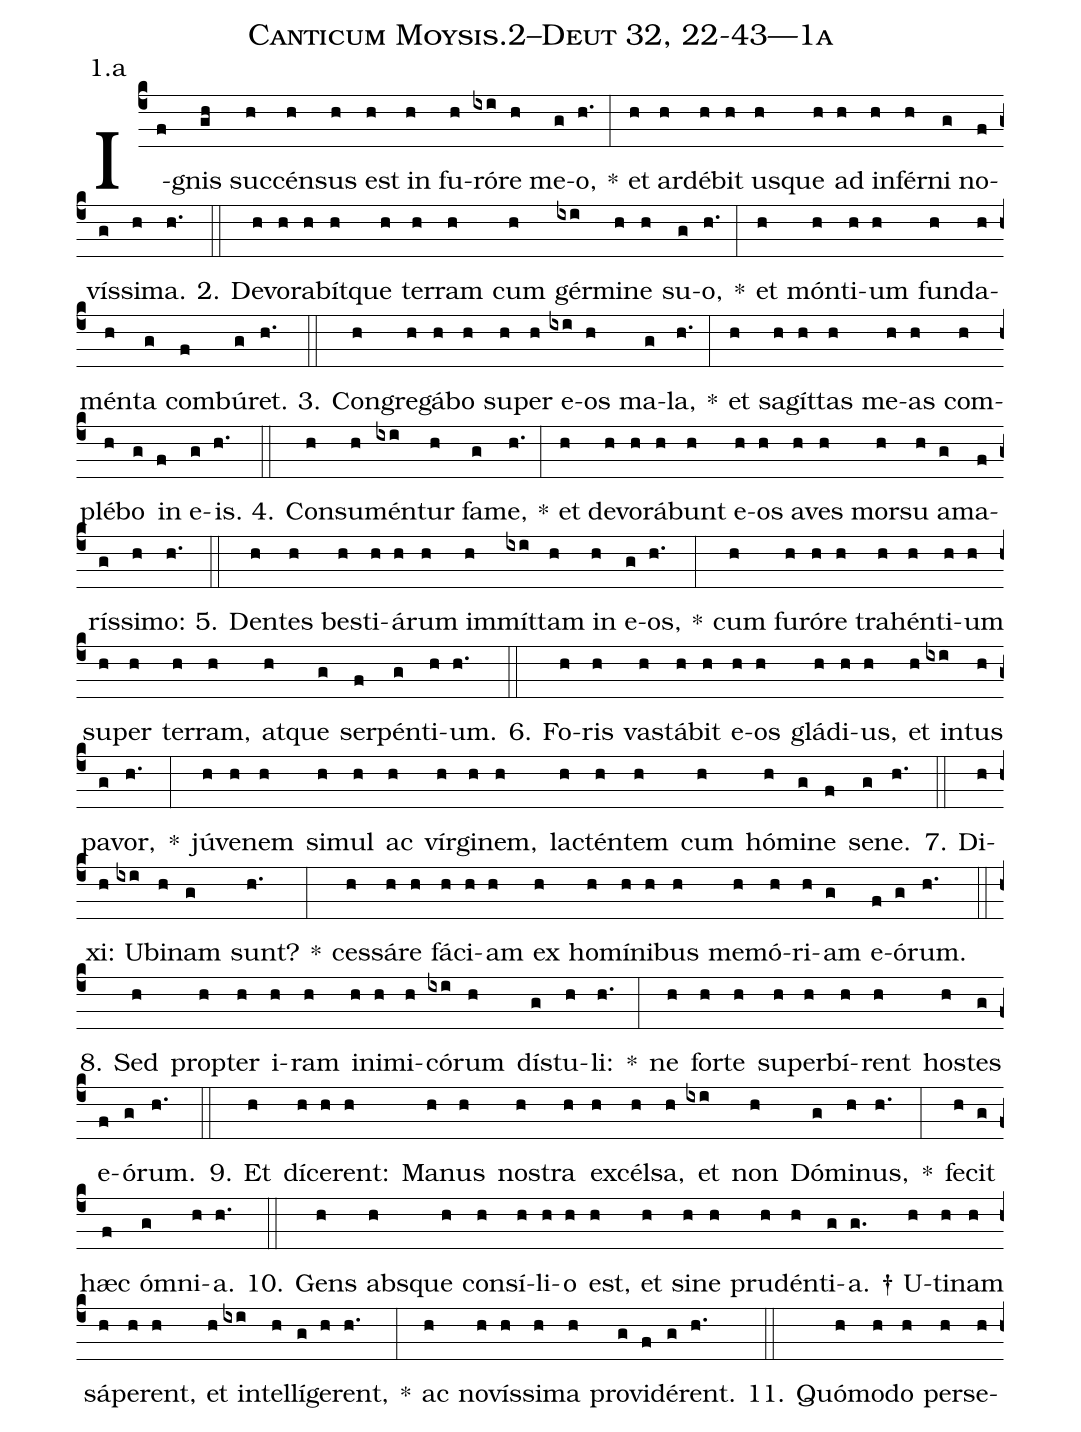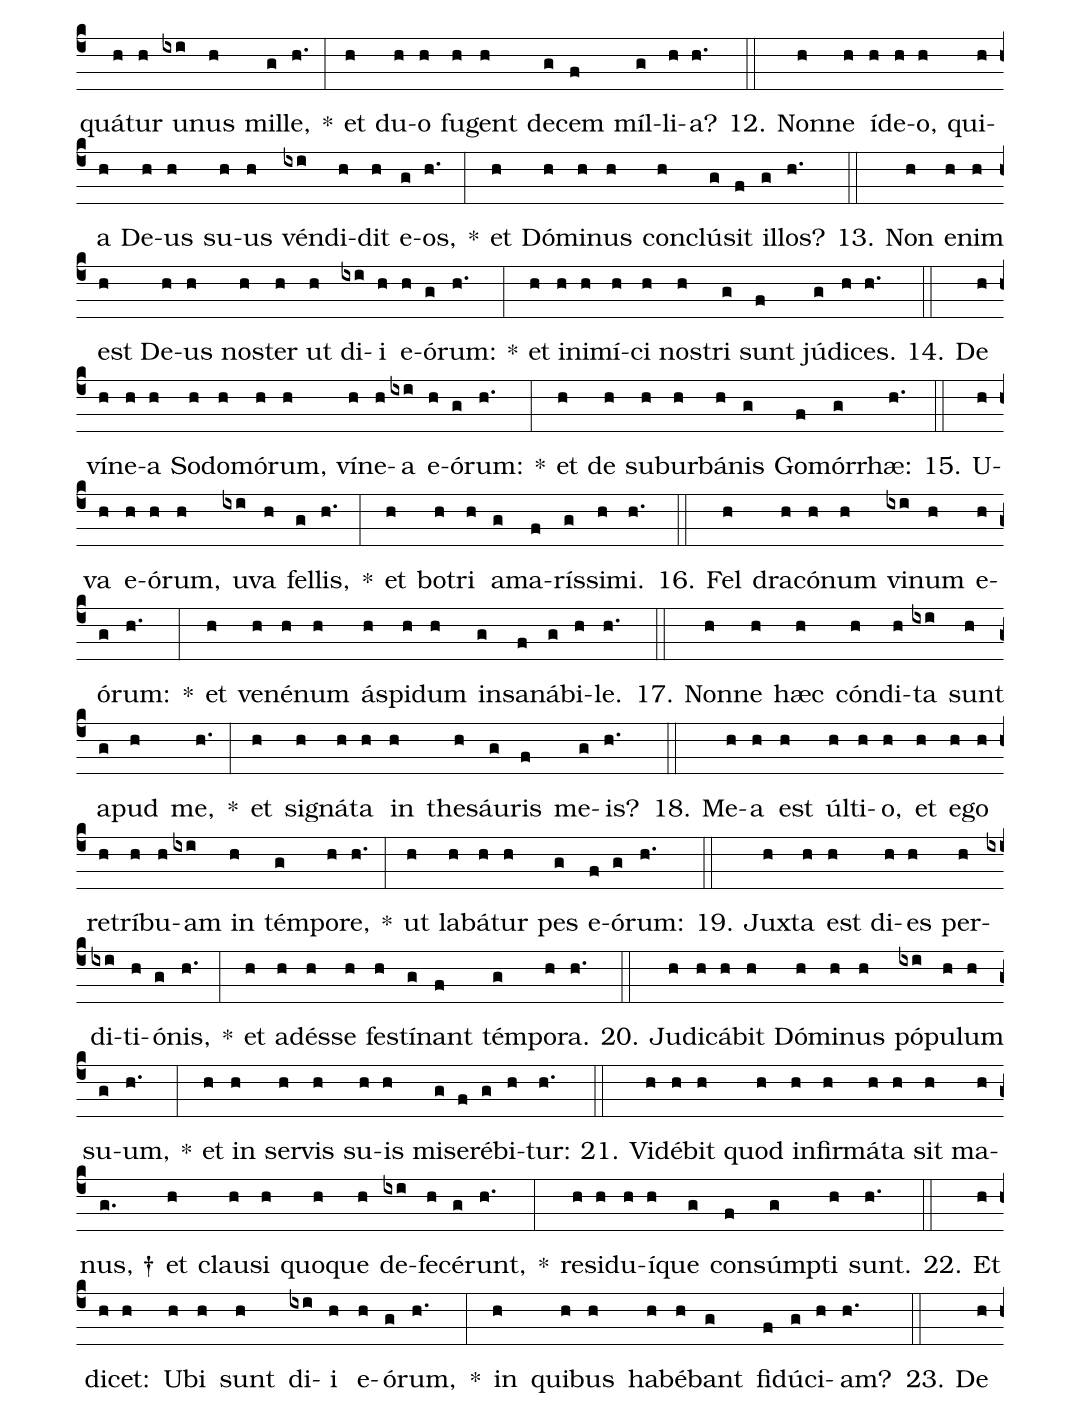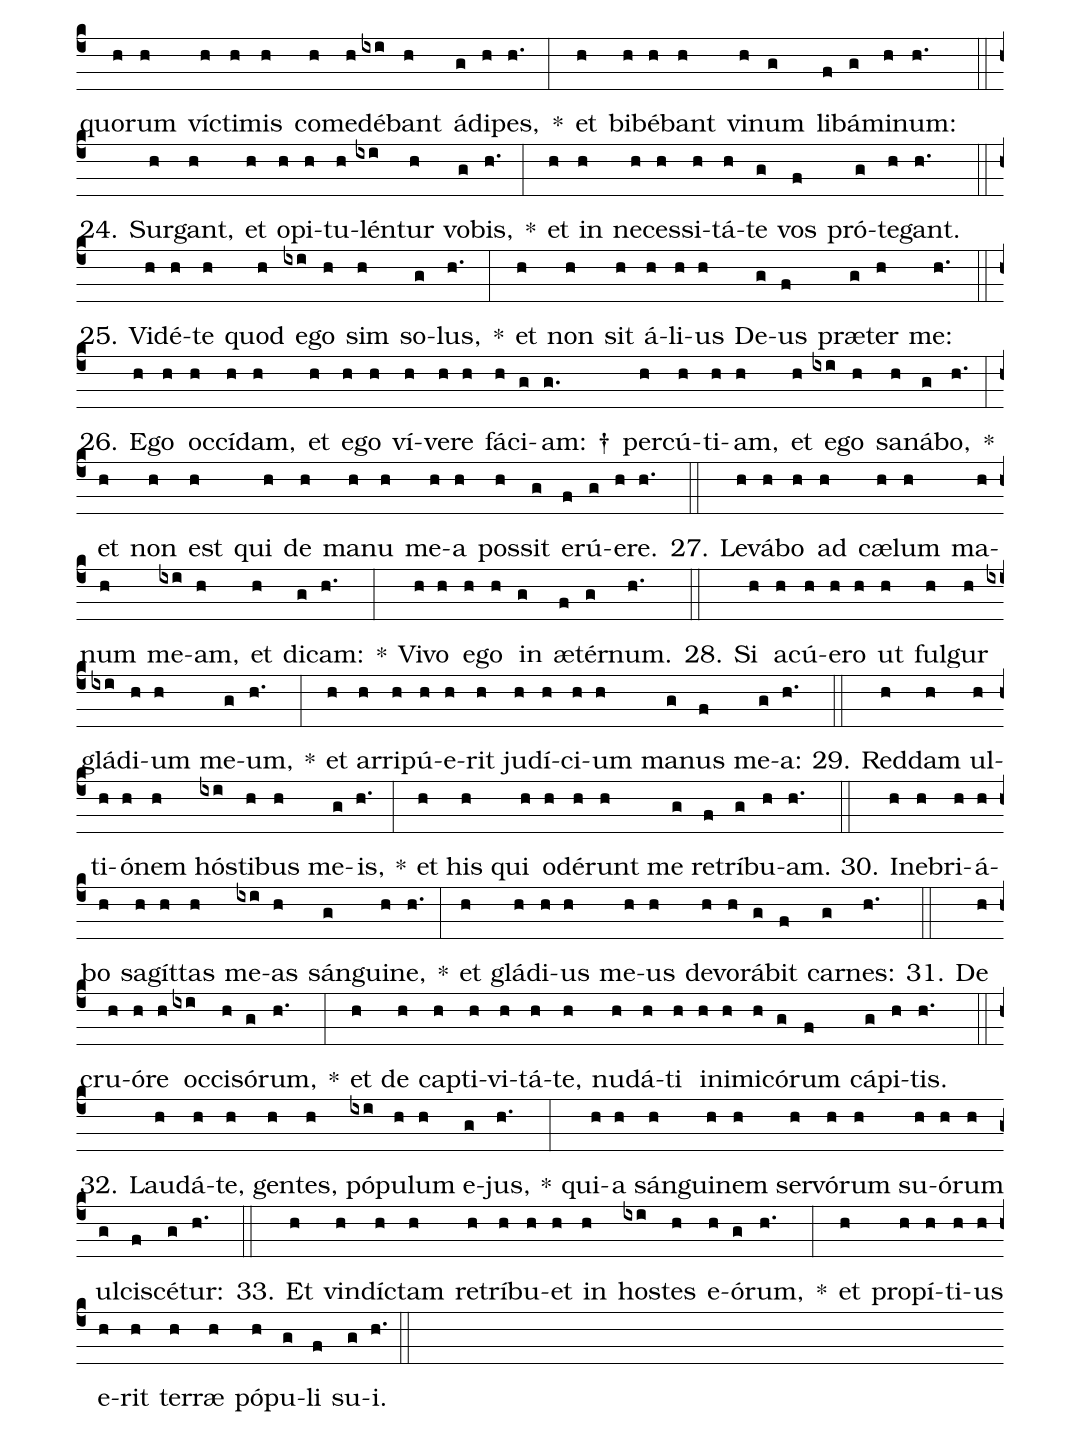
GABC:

name: Canticum Moysis.2--Deut 32, 22-43---1a;
annotation: 1.a;
%%
(c4)I(f)gnis(gh) suc(h)cén(h)sus(h) est(h) in(h) fu(h)ró(ixi)re(h) me(g)o,(h.) *(:) et(h) ar(h)dé(h)bit(h) us(h)que(h) ad(h) in(h)fér(h)ni(g) no(f)vís(g)si(h)ma.(h.) (::)
2. De(h)vo(h)ra(h)bít(h)que(h) ter(h)ram(h) cum(h) gér(ixi)mi(h)ne(h) su(g)o,(h.) *(:) et(h) món(h)ti(h)um(h) fun(h)da(h)mén(h)ta(g) com(f)bú(g)ret.(h.) (::)
3. Con(h)gre(h)gá(h)bo(h) su(h)per(h) e(ixi)os(h) ma(g)la,(h.) *(:) et(h) sa(h)gít(h)tas(h) me(h)as(h) com(h)plé(h)bo(g) in(f) e(g)is.(h.) (::)
4. Con(h)su(h)mén(ixi)tur(h) fa(g)me,(h.) *(:) et(h) de(h)vo(h)rá(h)bunt(h) e(h)os(h) a(h)ves(h) mor(h)su(h) a(g)ma(f)rís(g)si(h)mo:(h.) (::)
5. Den(h)tes(h) bes(h)ti(h)á(h)rum(h) im(h)mít(ixi)tam(h) in(h) e(g)os,(h.) *(:) cum(h) fu(h)ró(h)re(h) tra(h)hén(h)ti(h)um(h) su(h)per(h) ter(h)ram,(h) at(h)que(g) ser(f)pén(g)ti(h)um.(h.) (::)
6. Fo(h)ris(h) vas(h)tá(h)bit(h) e(h)os(h) glá(h)di(h)us,(h) et(h) in(ixi)tus(h) pa(g)vor,(h.) *(:) jú(h)ve(h)nem(h) si(h)mul(h) ac(h) vír(h)gi(h)nem,(h) lac(h)tén(h)tem(h) cum(h) hó(h)mi(g)ne(f) se(g)ne.(h.) (::)
7. Di(h)xi:(h) U(ixi)bi(h)nam(g) sunt?(h.) *(:) ces(h)sá(h)re(h) fá(h)ci(h)am(h) ex(h) ho(h)mí(h)ni(h)bus(h) me(h)mó(h)ri(h)am(g) e(f)ó(g)rum.(h.) (::)
8. Sed(h) prop(h)ter(h) i(h)ram(h) in(h)i(h)mi(h)có(ixi)rum(h) dís(g)tu(h)li:(h.) *(:) ne(h) for(h)te(h) su(h)per(h)bí(h)rent(h) hos(h)tes(g) e(f)ó(g)rum.(h.) (::)
9. Et(h) dí(h)ce(h)rent:(h) Ma(h)nus(h) nos(h)tra(h) ex(h)cél(h)sa,(h) et(ixi) non(h) Dó(g)mi(h)nus,(h.) *(:) fe(h)cit(g) hæc(f) óm(g)ni(h)a.(h.) (::)
10. Gens(h) abs(h)que(h) con(h)sí(h)li(h)o(h) est,(h) et(h) si(h)ne(h) pru(h)dén(h)ti(g)a. †(g.) U(h)ti(h)nam(h) sá(h)pe(h)rent,(h) et(h) in(ixi)tel(h)lí(g)ge(h)rent,(h.) *(:) ac(h) no(h)vís(h)si(h)ma(h) pro(g)vi(f)dé(g)rent.(h.) (::)
11. Quó(h)mo(h)do(h) per(h)se(h)quá(h)tur(h) u(ixi)nus(h) mil(g)le,(h.) *(:) et(h) du(h)o(h) fu(h)gent(h) de(g)cem(f) míl(g)li(h)a?(h.) (::)
12. Non(h)ne(h) íd(h)e(h)o,(h) qui(h)a(h) De(h)us(h) su(h)us(h) vén(ixi)di(h)dit(h) e(g)os,(h.) *(:) et(h) Dó(h)mi(h)nus(h) con(h)clú(g)sit(f) il(g)los?(h.) (::)
13. Non(h) e(h)nim(h) est(h) De(h)us(h) nos(h)ter(h) ut(h) di(ixi)i(h) e(h)ó(g)rum:(h.) *(:) et(h) in(h)i(h)mí(h)ci(h) nos(h)tri(g) sunt(f) jú(g)di(h)ces.(h.) (::)
14. De(h) ví(h)ne(h)a(h) So(h)do(h)mó(h)rum,(h) ví(h)ne(h)a(ixi) e(h)ó(g)rum:(h.) *(:) et(h) de(h) sub(h)ur(h)bá(h)nis(g) Go(f)mór(g)rhæ:(h.) (::)
15. U(h)va(h) e(h)ó(h)rum,(h) u(ixi)va(h) fel(g)lis,(h.) *(:) et(h) bo(h)tri(h) a(g)ma(f)rís(g)si(h)mi.(h.) (::)
16. Fel(h) dra(h)có(h)num(h) vi(ixi)num(h) e(h)ó(g)rum:(h.) *(:) et(h) ve(h)né(h)num(h) ás(h)pi(h)dum(h) in(g)sa(f)ná(g)bi(h)le.(h.) (::)
17. Non(h)ne(h) hæc(h) cón(h)di(h)ta(ixi) sunt(h) a(g)pud(h) me,(h.) *(:) et(h) si(h)gná(h)ta(h) in(h) the(h)sáu(g)ris(f) me(g)is?(h.) (::)
18. Me(h)a(h) est(h) úl(h)ti(h)o,(h) et(h) e(h)go(h) re(h)trí(h)bu(h)am(ixi) in(h) tém(g)po(h)re,(h.) *(:) ut(h) la(h)bá(h)tur(h) pes(g) e(f)ó(g)rum:(h.) (::)
19. Jux(h)ta(h) est(h) di(h)es(h) per(h)di(ixi)ti(h)ó(g)nis,(h.) *(:) et(h) ad(h)és(h)se(h) fes(h)tí(g)nant(f) tém(g)po(h)ra.(h.) (::)
20. Ju(h)di(h)cá(h)bit(h) Dó(h)mi(h)nus(h) pó(ixi)pu(h)lum(h) su(g)um,(h.) *(:) et(h) in(h) ser(h)vis(h) su(h)is(h) mi(g)se(f)ré(g)bi(h)tur:(h.) (::)
21. Vi(h)dé(h)bit(h) quod(h) in(h)fir(h)má(h)ta(h) sit(h) ma(h)nus, †(g.) et(h) clau(h)si(h) quo(h)que(h) de(ixi)fe(h)cé(g)runt,(h.) *(:) re(h)si(h)du(h)í(h)que(g) con(f)súmp(g)ti(h) sunt.(h.) (::)
22. Et(h) di(h)cet:(h) U(h)bi(h) sunt(h) di(ixi)i(h) e(h)ó(g)rum,(h.) *(:) in(h) qui(h)bus(h) ha(h)bé(h)bant(g) fi(f)dú(g)ci(h)am?(h.) (::)
23. De(h) quo(h)rum(h) víc(h)ti(h)mis(h) com(h)e(h)dé(ixi)bant(h) á(g)di(h)pes,(h.) *(:) et(h) bi(h)bé(h)bant(h) vi(h)num(g) li(f)bá(g)mi(h)num:(h.) (::)
24. Sur(h)gant,(h) et(h) o(h)pi(h)tu(h)lén(ixi)tur(h) vo(g)bis,(h.) *(:) et(h) in(h) ne(h)ces(h)si(h)tá(h)te(g) vos(f) pró(g)te(h)gant.(h.) (::)
25. Vi(h)dé(h)te(h) quod(h) e(ixi)go(h) sim(h) so(g)lus,(h.) *(:) et(h) non(h) sit(h) á(h)li(h)us(h) De(g)us(f) præ(g)ter(h) me:(h.) (::)
26. E(h)go(h) oc(h)cí(h)dam,(h) et(h) e(h)go(h) ví(h)ve(h)re(h) fá(h)ci(g)am: †(g.) per(h)cú(h)ti(h)am,(h) et(h) e(ixi)go(h) sa(h)ná(g)bo,(h.) *(:) et(h) non(h) est(h) qui(h) de(h) ma(h)nu(h) me(h)a(h) pos(h)sit(g) e(f)rú(g)e(h)re.(h.) (::)
27. Le(h)vá(h)bo(h) ad(h) cæ(h)lum(h) ma(h)num(h) me(ixi)am,(h) et(h) di(g)cam:(h.) *(:) Vi(h)vo(h) e(h)go(h) in(g) æ(f)tér(g)num.(h.) (::)
28. Si(h) a(h)cú(h)e(h)ro(h) ut(h) ful(h)gur(h) glá(ixi)di(h)um(h) me(g)um,(h.) *(:) et(h) ar(h)ri(h)pú(h)e(h)rit(h) ju(h)dí(h)ci(h)um(h) ma(g)nus(f) me(g)a:(h.) (::)
29. Red(h)dam(h) ul(h)ti(h)ó(h)nem(h) hós(ixi)ti(h)bus(h) me(g)is,(h.) *(:) et(h) his(h) qui(h) o(h)dé(h)runt(h) me(g) re(f)trí(g)bu(h)am.(h.) (::)
30. In(h)e(h)bri(h)á(h)bo(h) sa(h)gít(h)tas(h) me(ixi)as(h) sán(g)gui(h)ne,(h.) *(:) et(h) glá(h)di(h)us(h) me(h)us(h) de(h)vo(h)rá(g)bit(f) car(g)nes:(h.) (::)
31. De(h) cru(h)ó(h)re(h) oc(ixi)ci(h)só(g)rum,(h.) *(:) et(h) de(h) cap(h)ti(h)vi(h)tá(h)te,(h) nu(h)dá(h)ti(h) in(h)i(h)mi(h)có(g)rum(f) cá(g)pi(h)tis.(h.) (::)
32. Lau(h)dá(h)te,(h) gen(h)tes,(h) pó(ixi)pu(h)lum(h) e(g)jus,(h.) *(:) qui(h)a(h) sán(h)gui(h)nem(h) ser(h)vó(h)rum(h) su(h)ó(h)rum(h) ul(g)ci(f)scé(g)tur:(h.) (::)
33. Et(h) vin(h)díc(h)tam(h) re(h)trí(h)bu(h)et(h) in(h) hos(ixi)tes(h) e(h)ó(g)rum,(h.) *(:) et(h) pro(h)pí(h)ti(h)us(h) e(h)rit(h) ter(h)ræ(h) pó(h)pu(g)li(f) su(g)i.(h.) (::)
